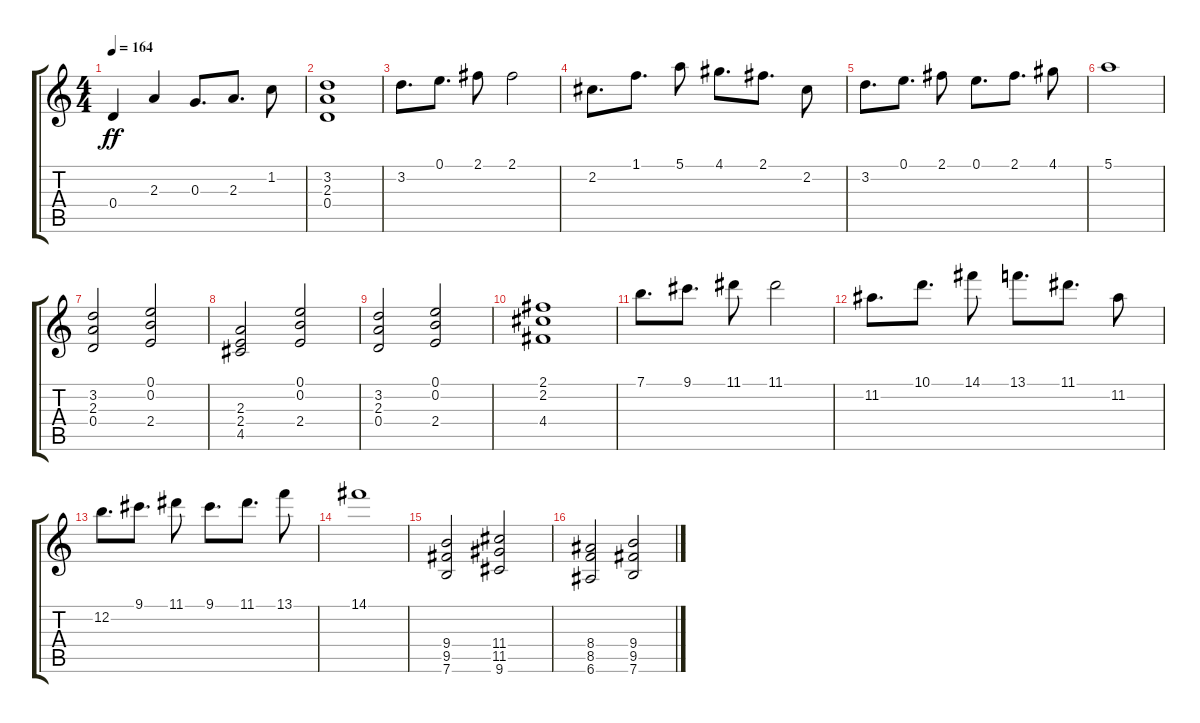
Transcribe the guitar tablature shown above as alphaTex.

\track "" {instrument overdrivenguitar}
\staff {score tabs}
\tuning (E4 B3 G3 D3 A2 E2) {hide}
\ts (4 4)
\tempo 164
\clef g2
\ks c
0.4.4{dy ff} 2.3.4 0.3.8{d} 2.3.8{d} 1.2.8 |
(3.2 2.3 0.4).1 |
3.2.8{d} 0.1.8{d} 2.1.8 2.1.2 |
2.2.8{d} 1.1.8{d} 5.1.8 4.1.8{d} 2.1.8{d} 2.2.8 |
3.2.8{d} 0.1.8{d} 2.1.8 0.1.8{d} 2.1.8{d} 4.1.8 |
5.1.1 |
(3.2 2.3 0.4).2 (0.1 0.2 2.4).2 |
(2.3 2.4 4.5).2 (0.1 0.2 2.4).2 |
(3.2 2.3 0.4).2 (0.1 0.2 2.4).2 |
(2.1 2.2 4.4).1 |
7.1.8{d} 9.1.8{d} 11.1.8 11.1.2 |
11.2.8{d} 10.1.8{d} 14.1.8 13.1.8{d} 11.1.8{d} 11.2.8 |
12.2.8{d} 9.1.8{d} 11.1.8 9.1.8{d} 11.1.8{d} 13.1.8 |
14.1.1 |
(9.4 9.5 7.6).2 (11.4 11.5 9.6).2 |
(8.4 8.5 6.6).2 (9.4 9.5 7.6).2
